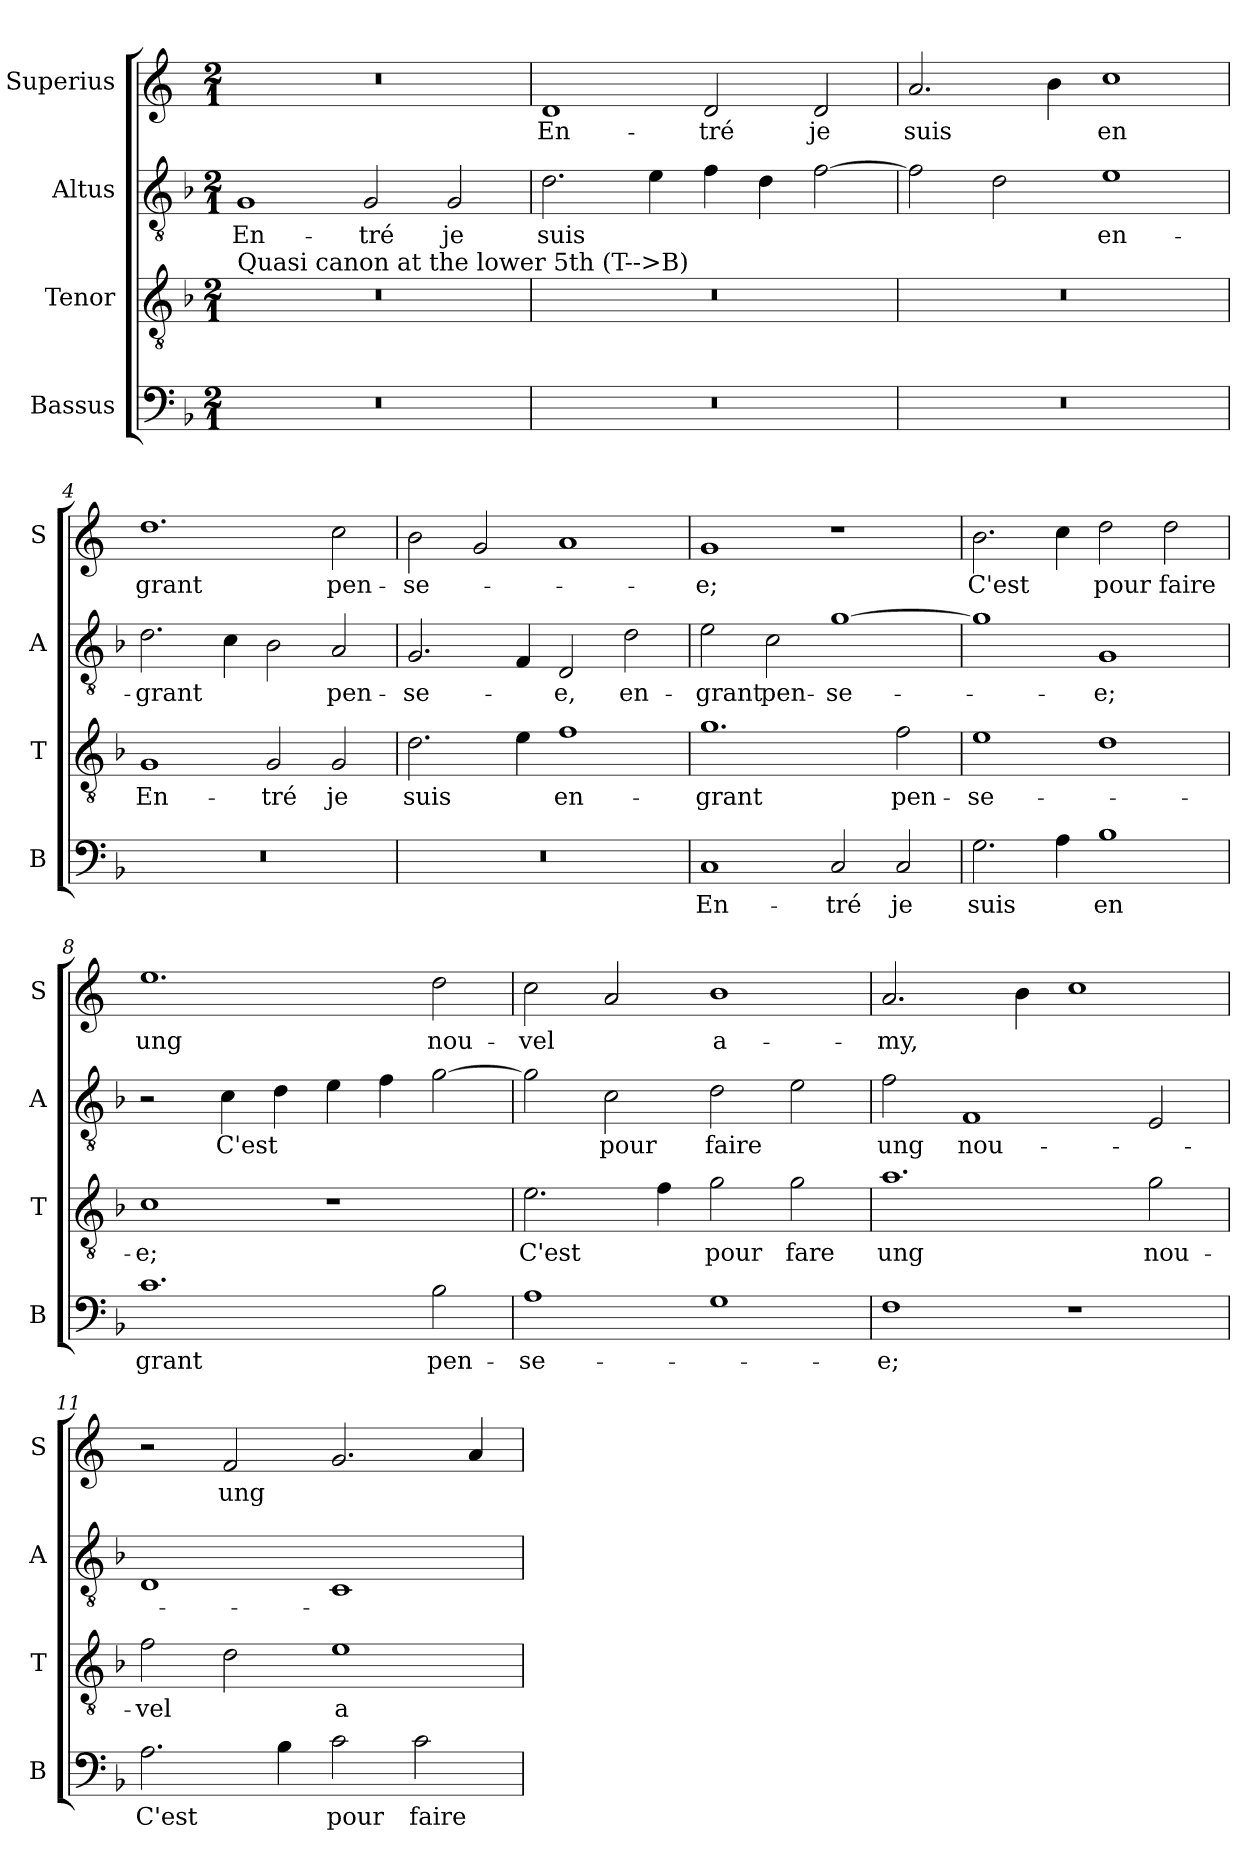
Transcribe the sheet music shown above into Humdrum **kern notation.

**kern	**text	**kern	**text	**kern	**text	**kern	**text
*part4	*part4	*part3	*part3	*part2	*part2	*part1	*part1
*staff4	*staff4	*staff3	*staff3	*staff2	*staff2	*staff1	*staff1
*I"Bassus	*	*I"Tenor	*	*I"Altus	*	*I"Superius	*
*I'B	*	*I'T	*	*I'A	*	*I'S	*
*clefF4	*	*clefGv2	*	*clefGv2	*	*clefG2	*
*k[b-]	*	*k[b-]	*	*k[b-]	*	*k[]	*
*M2/1	*	*M2/1	*	*M2/1	*	*M2/1	*
=1	=1	=1	=1	=1	=1	=1	=1
!	!	!LO:TX:a:t=Quasi canon at the lower 5th (T-->B)	!	!	!	!	!
0r	.	0r	.	1G	En-	0r	.
.	.	.	.	2G/	tré	.	.
.	.	.	.	2G/	je	.	.
=2	=2	=2	=2	=2	=2	=2	=2
0r	.	0r	.	2.d\	suis	1d	En-
.	.	.	.	4e\	.	.	.
.	.	.	.	4f\	.	2d/	tré
.	.	.	.	4d\	.	.	.
.	.	.	.	[2f\	.	2d/	je
=3	=3	=3	=3	=3	=3	=3	=3
0r	.	0r	.	2f\]	.	2.a/	suis
.	.	.	.	2d\	.	.	.
.	.	.	.	.	.	4b\	.
.	.	.	.	1e	en-	1cc	en
=4	=4	=4	=4	=4	=4	=4	=4
0r	.	1G	En-	2.d\	grant	1.dd	grant
.	.	.	.	4c\	.	.	.
.	.	2G/	tré	2B-\	.	.	.
.	.	2G/	je	2A/	pen-	2cc\	pen-
=5	=5	=5	=5	=5	=5	=5	=5
0r	.	2.d\	suis	2.G/	-se-	2b\	-se-
.	.	.	.	.	.	2g/	.
.	.	4e\	.	4F/	.	.	.
.	.	1f	en-	2D/	-e,	1a	.
.	.	.	.	2d\	en-	.	.
=6	=6	=6	=6	=6	=6	=6	=6
1C	En-	1.g	grant	2e\	grant	1g	-e;
.	.	.	.	2c\	pen-	.	.
2C/	-tré	.	.	[1g	-se-	1r	.
2C/	je	2f\	pen-	.	.	.	.
=7	=7	=7	=7	=7	=7	=7	=7
2.G\	suis	1e	-se-	1g]	.	2.b\	C'est
4A\	.	.	.	.	.	4cc\	.
1B-	en	1d	.	1G	-e;	2dd\	pour
.	.	.	.	.	.	2dd\	faire
=8	=8	=8	=8	=8	=8	=8	=8
1.c	grant	1c	-e;	2r	.	1.ee	ung
.	.	.	.	4c\	C'est	.	.
.	.	.	.	4d\	.	.	.
.	.	1r	.	4e\	.	.	.
.	.	.	.	4f\	.	.	.
2B-\	pen-	.	.	[2g\	.	2dd\	nou-
=9	=9	=9	=9	=9	=9	=9	=9
1A	-se-	2.e\	C'est	2g\]	.	2cc\	-vel
.	.	.	.	2c\	pour	2a/	.
.	.	4f\	.	.	.	.	.
1G	.	2g\	pour	2d\	faire	1b	a-
.	.	2g\	fare	2e\	.	.	.
=10	=10	=10	=10	=10	=10	=10	=10
1F	-e;	1.a	ung	2f\	ung	2.a/	-my,
.	.	.	.	1F	nou-	.	.
.	.	.	.	.	.	4b\	.
1r	.	.	.	.	.	1cc	.
.	.	2g\	nou-	2E/	.	.	.
=11	=11	=11	=11	=11	=11	=11	=11
2.A\	C'est	2f\	-vel	1D	.	2r	.
.	.	2d\	.	.	.	2f/	ung
4B-\	.	.	.	.	.	.	.
2c\	pour	1e	a-	1C	.	2.g/	.
2c\	faire	.	.	.	.	.	.
.	.	.	.	.	.	4a/	.
=	=	=	=	=	=	=	=
*-	*-	*-	*-	*-	*-	*-	*-
